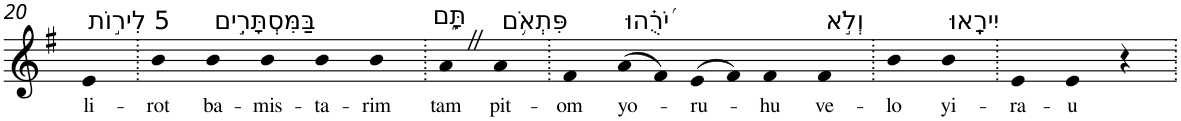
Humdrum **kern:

**kern	**text
*part1	*part1
*staff1	*staff1
*I"Piano	*
*I'Pno	*
!!LO:PB:g=z
*clefG2	*
*k[f#]	*
*G:	*
=20	=20
!LO:TX:a:t=5 לִיר֣וֹת	!
!	!LO:LY:b
4e	li-
=21.	=21.
!	!LO:LY:b
4b	-rot
!LO:TX:a:t=בַּמִּסְתָּרִ֣ים	!
!	!LO:LY:b
4b	ba-
!	!LO:LY:b
4b	-mis-
!	!LO:LY:b
4b	-ta-
!	!LO:LY:b
4b	-rim
=22.	=22.
!LO:TX:a:t=תָּ֑ם	!
!	!LO:LY:b
4aZ	tam
!LO:TX:a:t=פִּתְאֹ֥ם	!
!	!LO:LY:b
4a	pit-
=23.	=23.
!	!LO:LY:b
4f#	-om
!LO:TX:a:t=יֹ֝רֻ֗הוּ	!
!	!LO:LY:b
(>8a	yo-
8f#)	.
!	!LO:LY:b
(>8e	-ru-
8f#)	.
!	!LO:LY:b
4f#	-hu
!LO:TX:a:t=וְלֹ֣א	!
!	!LO:LY:b
4f#	ve-
=24.	=24.
!	!LO:LY:b
4b	-lo
!LO:TX:a:t=יִירָֽאוּ	!
!	!LO:LY:b
4b	yi-
=25.	=25.
!	!LO:LY:b
4e	-ra-
!	!LO:LY:b
4e	-u
4r	.
=.	=.
*-	*-
